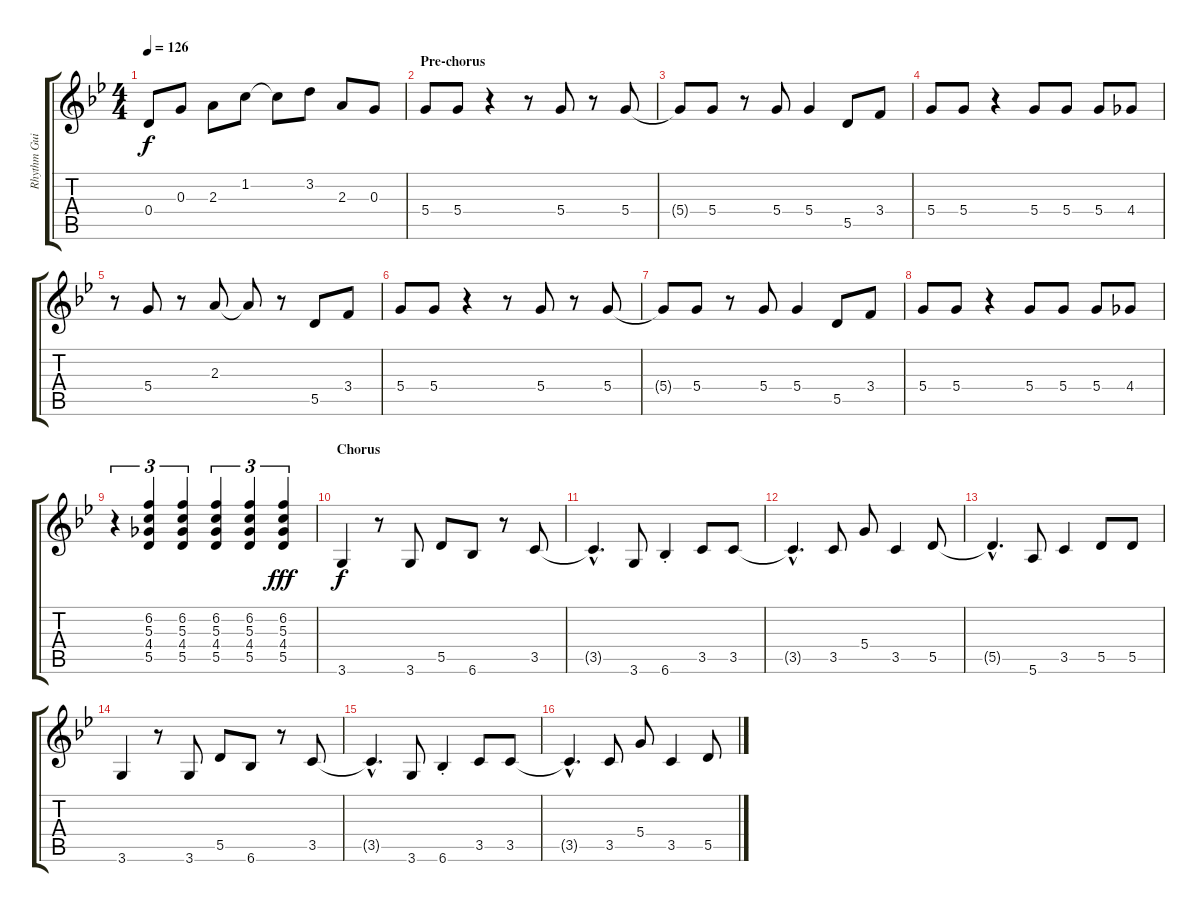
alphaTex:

\track ("Rhythm Guitar" "Rhythm Gui") {instrument electricguitarmuted}
\staff {score tabs}
\tuning (E4 B3 G3 D3 A2 E2) {hide}
\ts (4 4)
\tempo 126
\clef g2
\ks bb
0.4{t}.8{dy f} 0.3.8 2.3.8 1.2.8 1.2{t}.8 3.2.8 2.3.8 0.3.8 |
\section ("" "Pre-chorus")
5.4.8 5.4.8 r.4 r.8 5.4.8 r.8 5.4.8 |
5.4{t}.8 5.4.8 r.8 5.4.8 5.4.4 5.5.8 3.4.8 |
5.4.8 5.4.8 r.4 5.4.8 5.4.8 5.4.8 4.4.8 |
r.8 5.4.8 r.8 2.3.8 2.3{t}.8 r.8 5.5.8 3.4.8 |
5.4.8 5.4.8 r.4 r.8 5.4.8 r.8 5.4.8 |
5.4{t}.8 5.4.8 r.8 5.4.8 5.4.4 5.5.8 3.4.8 |
5.4.8 5.4.8 r.4 5.4.8 5.4.8 5.4.8 4.4.8 |
r.4{tu (3 2)} (6.2 5.3 4.4 5.5).4{tu (3 2)} (6.2 5.3 4.4 5.5).4{tu (3 2)} (6.2 5.3 4.4 5.5).4{tu (3 2)} (6.2 5.3 4.4 5.5).4{tu (3 2)} (6.2 5.3 4.4 5.5).4{tu (3 2) dy fff} |
\section ("" "Chorus")
3.6.4{dy f} r.8 3.6.8 5.5.8 6.6.8 r.8 3.5.8 |
3.5{hac t}.4{d} 3.6.8 6.6{st}.4 3.5.8 3.5.8 |
3.5{hac t}.4{d} 3.5.8 5.4.8 3.5.4 5.5.8 |
5.5{hac t}.4{d} 5.6.8 3.5.4 5.5.8 5.5.8 |
3.6.4 r.8 3.6.8 5.5.8 6.6.8 r.8 3.5.8 |
3.5{hac t}.4{d} 3.6.8 6.6{st}.4 3.5.8 3.5.8 |
3.5{hac t}.4{d} 3.5.8 5.4.8 3.5.4 5.5.8
